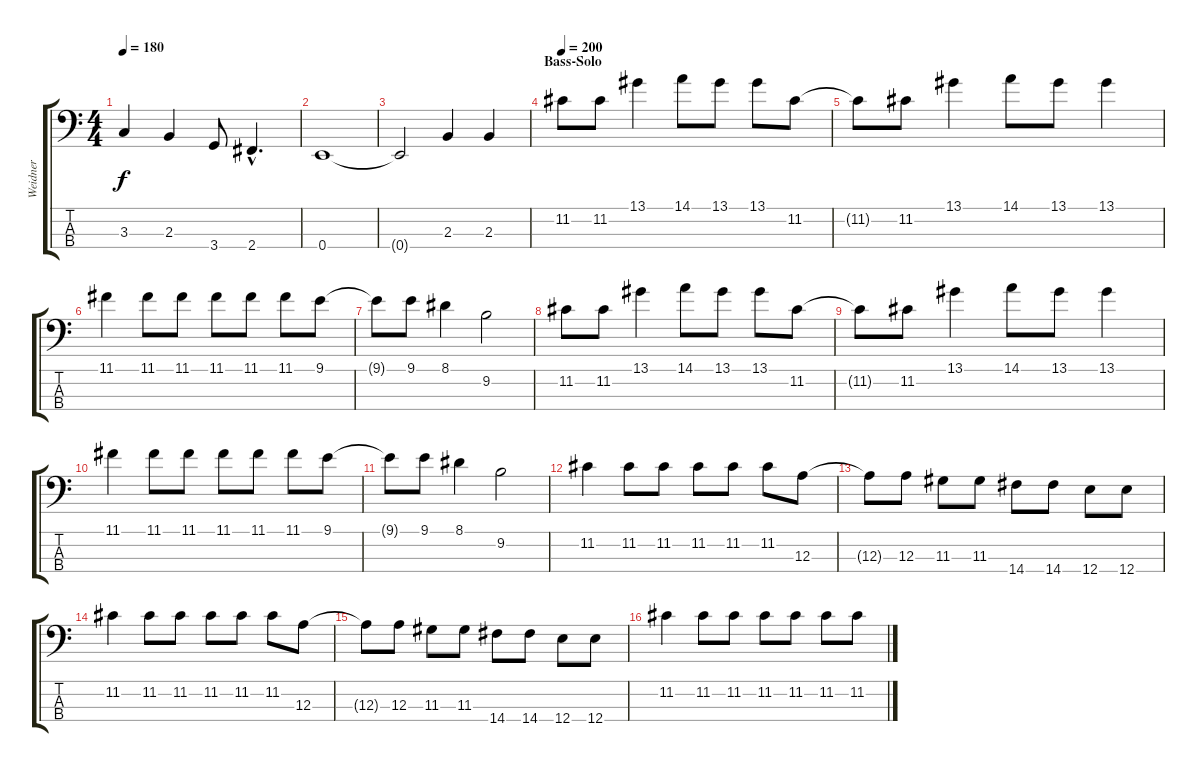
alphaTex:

\track ("Weidner" "Weidner") {instrument electricbassfinger}
\staff {score tabs}
\tuning (G2 D2 A1 E1) {hide}
\ts (4 4)
\tempo 180
\clef f4
\ks c
3.3.4{dy f} 2.3.4 3.4.8 2.4{hac}.4{d} |
0.4.1 |
0.4{t}.2 2.3.4 2.3.4 |
\section ("" "Bass-Solo")
\tempo 200
11.2.8 11.2.8 13.1.4 14.1.8 13.1.8 13.1.8 11.2.8 |
11.2{t}.8 11.2.8 13.1.4 14.1.8 13.1.8 13.1.4 |
11.1.4 11.1.8 11.1.8 11.1.8 11.1.8 11.1.8 9.1.8 |
9.1{t}.8 9.1.8 8.1.4 9.2.2 |
11.2.8 11.2.8 13.1.4 14.1.8 13.1.8 13.1.8 11.2.8 |
11.2{t}.8 11.2.8 13.1.4 14.1.8 13.1.8 13.1.4 |
11.1.4 11.1.8 11.1.8 11.1.8 11.1.8 11.1.8 9.1.8 |
9.1{t}.8 9.1.8 8.1.4 9.2.2 |
11.2.4 11.2.8 11.2.8 11.2.8 11.2.8 11.2.8 12.3.8 |
12.3{t}.8 12.3.8 11.3.8 11.3.8 14.4.8 14.4.8 12.4.8 12.4.8 |
11.2.4 11.2.8 11.2.8 11.2.8 11.2.8 11.2.8 12.3.8 |
12.3{t}.8 12.3.8 11.3.8 11.3.8 14.4.8 14.4.8 12.4.8 12.4.8 |
11.2.4 11.2.8 11.2.8 11.2.8 11.2.8 11.2.8 11.2.8
